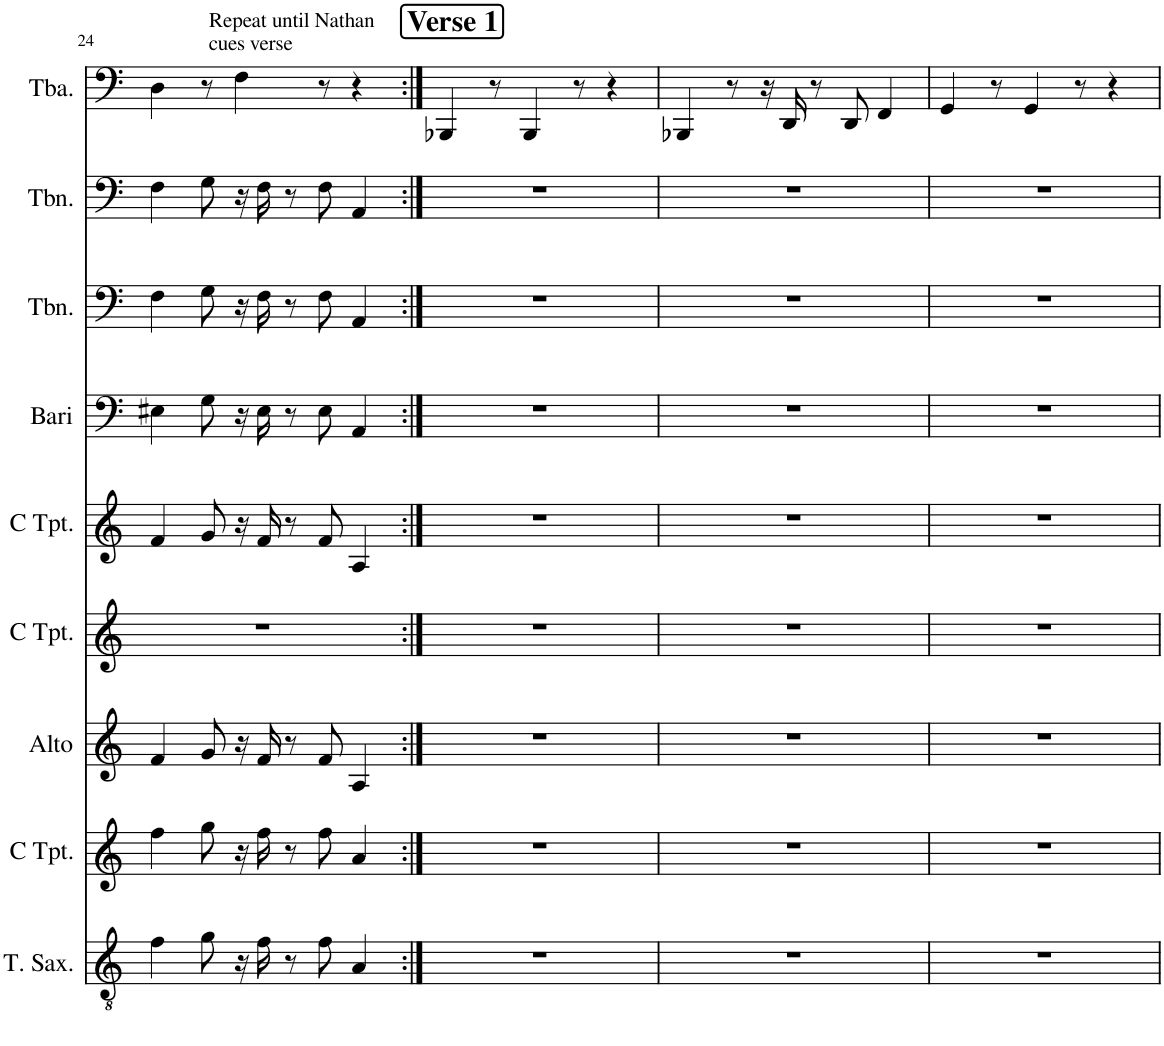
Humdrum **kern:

**kern	**kern	**kern	**kern	**kern	**kern	**kern	**kern	**kern
*part9	*part8	*part7	*part6	*part5	*part4	*part3	*part2	*part1
*staff9	*staff8	*staff7	*staff6	*staff5	*staff4	*staff3	*staff2	*staff1
*I"Tenor Saxophone	*I"C Trumpet	*I"Alto Sax	*I"C Trumpet	*I"C Trumpet	*I"Baritone Sax	*I"Trombone	*I"Trombone	*I"Tuba
*I'T. Sax.	*I'C Tpt.	*I'Alto	*I'C Tpt.	*I'C Tpt.	*I'Bari	*I'Tbn.	*I'Tbn.	*I'Tba.
!!LO:PB:g=z
*clefGv2	*clefG2	*clefG2	*clefG2	*clefG2	*clefF4	*clefF4	*clefF4	*clefF4
*Trd8c14	*	*	*	*	*	*	*	*
*k[]	*k[]	*k[]	*k[]	*k[]	*k[]	*k[]	*k[]	*k[]
*M4/4	*M4/4	*M4/4	*M4/4	*M4/4	*M4/4	*M4/4	*M4/4	*M4/4
=24	=24	=24	=24	=24	=24	=24	=24	=24
4f\	4ff\	4f/	1r	4f/	4E#X\	4F\	4F\	4D\
8g\	8gg\	8g/	.	8g/	8G\	8G\	8G\	8r
16r	16r	16r	.	16r	16r	16r	16r	4F\
16f\	16ff\	16f/	.	16f/	16E#\	16F\	16F\	.
8r	8r	8r	.	8r	8r	8r	8r	.
8f\	8ff\	8f/	.	8f/	8E#\	8F\	8F\	8r
!	!	!	!	!	!	!	!	!LO:TX:a:t=Repeat until Nathan
!	!	!	!	!	!	!	!	!LO:TX:a:t=cues verse
4A/	4a/	4A/	.	4A/	4AA/	4AA/	4AA/	4r
!!LO:REH:place=s1:a:B:cj:fs=14:t=Verse 1
=25:|!	=25:|!	=25:|!	=25:|!	=25:|!	=25:|!	=25:|!	=25:|!	=25:|!
1r	1r	1r	1r	1r	1r	1r	1r	4BBB-X/
.	.	.	.	.	.	.	.	8r
.	.	.	.	.	.	.	.	4BBB-/
.	.	.	.	.	.	.	.	8r
.	.	.	.	.	.	.	.	4r
=26	=26	=26	=26	=26	=26	=26	=26	=26
1r	1r	1r	1r	1r	1r	1r	1r	4BBB-X/
.	.	.	.	.	.	.	.	8r
.	.	.	.	.	.	.	.	16r
.	.	.	.	.	.	.	.	16DD/
.	.	.	.	.	.	.	.	8r
.	.	.	.	.	.	.	.	8DD/
.	.	.	.	.	.	.	.	4FF/
=27	=27	=27	=27	=27	=27	=27	=27	=27
1r	1r	1r	1r	1r	1r	1r	1r	4GG/
.	.	.	.	.	.	.	.	8r
.	.	.	.	.	.	.	.	4GG/
.	.	.	.	.	.	.	.	8r
.	.	.	.	.	.	.	.	4r
=	=	=	=	=	=	=	=	=
*-	*-	*-	*-	*-	*-	*-	*-	*-
